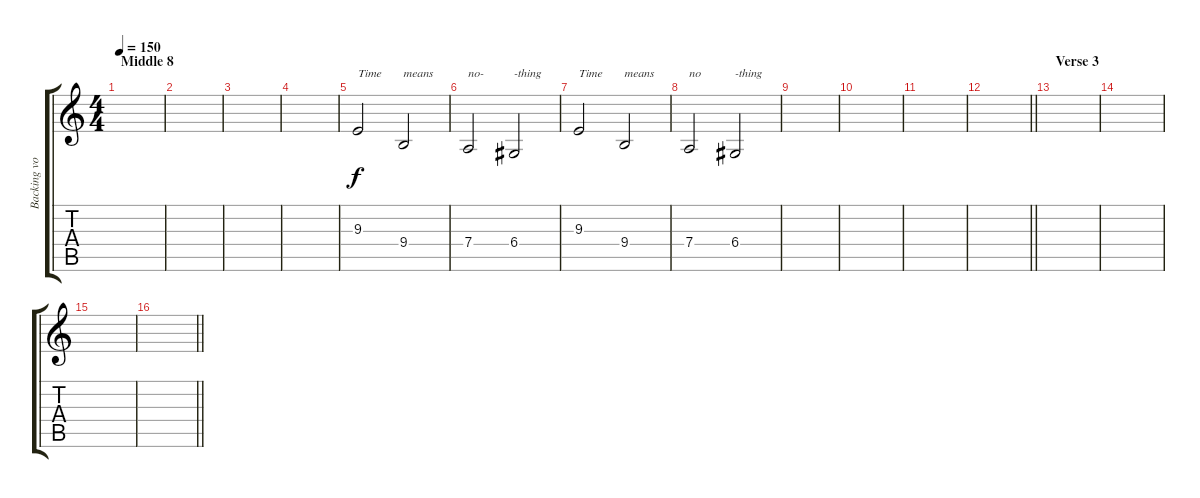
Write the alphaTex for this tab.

\track ("Backing vocals" "Backing vo") {instrument tenorsax}
\staff {score tabs}
\tuning (E4 B3 G3 D3 A2 E2) {hide}
\ts (4 4)
\section ("" "Middle 8")
\tempo 150
\clef g2
\ks c
|
|
|
|
9.3.2{txt "Time"} 9.4.2{txt "means"} |
7.4.2{txt "no-"} 6.4.2{txt "-thing"} |
9.3.2{txt "Time"} 9.4.2{txt "means"} |
7.4.2{txt "no"} 6.4.2{txt "-thing"} |
|
|
|
\barLineRight lightlight
|
\section ("" "Verse 3")
|
|
|
\barLineRight lightlight
